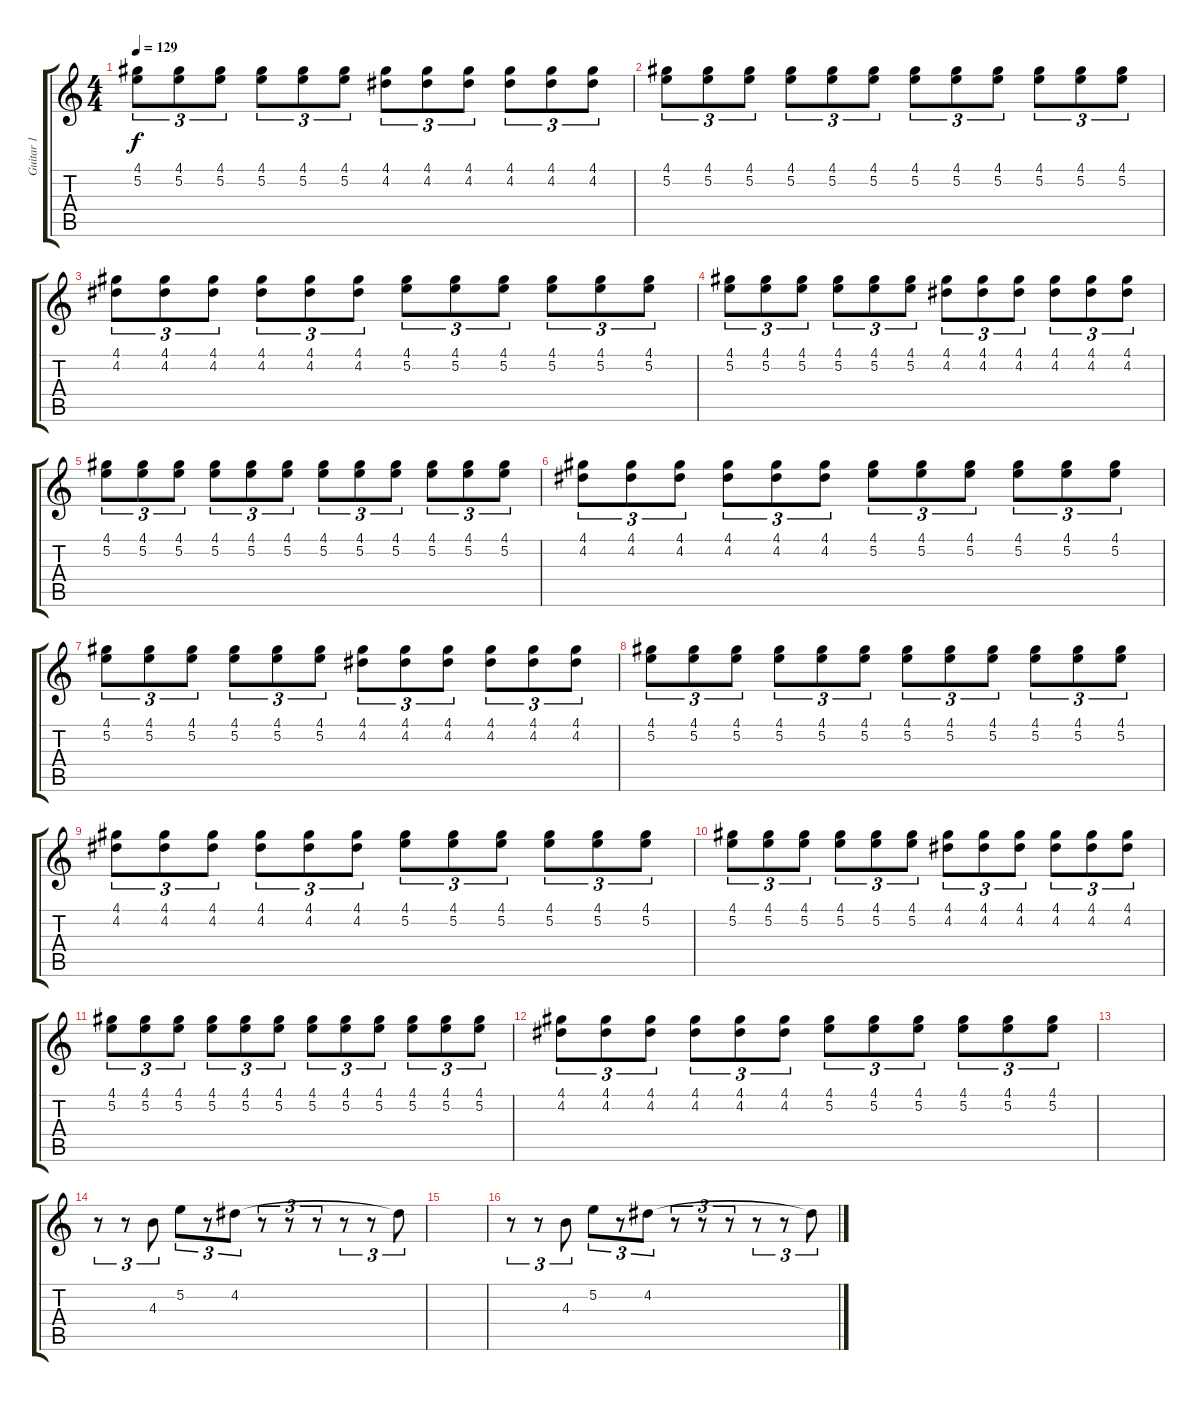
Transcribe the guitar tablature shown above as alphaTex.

\track ("Guitar 1" "Guitar 1") {instrument electricguitarclean}
\staff {score tabs}
\tuning (E4 B3 G3 D3 A2 E2) {hide}
\ts (4 4)
\tempo 129
\clef g2
\ks c
(4.1 5.2).8{tu (3 2) dy f} (4.1 5.2).8{tu (3 2)} (4.1 5.2).8{tu (3 2)} (4.1 5.2).8{tu (3 2)} (4.1 5.2).8{tu (3 2)} (4.1 5.2).8{tu (3 2)} (4.1 4.2).8{tu (3 2)} (4.1 4.2).8{tu (3 2)} (4.1 4.2).8{tu (3 2)} (4.1 4.2).8{tu (3 2)} (4.1 4.2).8{tu (3 2)} (4.1 4.2).8{tu (3 2)} |
(4.1 5.2).8{tu (3 2)} (4.1 5.2).8{tu (3 2)} (4.1 5.2).8{tu (3 2)} (4.1 5.2).8{tu (3 2)} (4.1 5.2).8{tu (3 2)} (4.1 5.2).8{tu (3 2)} (4.1 5.2).8{tu (3 2)} (4.1 5.2).8{tu (3 2)} (4.1 5.2).8{tu (3 2)} (4.1 5.2).8{tu (3 2)} (4.1 5.2).8{tu (3 2)} (4.1 5.2).8{tu (3 2)} |
(4.1 4.2).8{tu (3 2)} (4.1 4.2).8{tu (3 2)} (4.1 4.2).8{tu (3 2)} (4.1 4.2).8{tu (3 2)} (4.1 4.2).8{tu (3 2)} (4.1 4.2).8{tu (3 2)} (4.1 5.2).8{tu (3 2)} (4.1 5.2).8{tu (3 2)} (4.1 5.2).8{tu (3 2)} (4.1 5.2).8{tu (3 2)} (4.1 5.2).8{tu (3 2)} (4.1 5.2).8{tu (3 2)} |
(4.1 5.2).8{tu (3 2)} (4.1 5.2).8{tu (3 2)} (4.1 5.2).8{tu (3 2)} (4.1 5.2).8{tu (3 2)} (4.1 5.2).8{tu (3 2)} (4.1 5.2).8{tu (3 2)} (4.1 4.2).8{tu (3 2)} (4.1 4.2).8{tu (3 2)} (4.1 4.2).8{tu (3 2)} (4.1 4.2).8{tu (3 2)} (4.1 4.2).8{tu (3 2)} (4.1 4.2).8{tu (3 2)} |
(4.1 5.2).8{tu (3 2)} (4.1 5.2).8{tu (3 2)} (4.1 5.2).8{tu (3 2)} (4.1 5.2).8{tu (3 2)} (4.1 5.2).8{tu (3 2)} (4.1 5.2).8{tu (3 2)} (4.1 5.2).8{tu (3 2)} (4.1 5.2).8{tu (3 2)} (4.1 5.2).8{tu (3 2)} (4.1 5.2).8{tu (3 2)} (4.1 5.2).8{tu (3 2)} (4.1 5.2).8{tu (3 2)} |
(4.1 4.2).8{tu (3 2)} (4.1 4.2).8{tu (3 2)} (4.1 4.2).8{tu (3 2)} (4.1 4.2).8{tu (3 2)} (4.1 4.2).8{tu (3 2)} (4.1 4.2).8{tu (3 2)} (4.1 5.2).8{tu (3 2)} (4.1 5.2).8{tu (3 2)} (4.1 5.2).8{tu (3 2)} (4.1 5.2).8{tu (3 2)} (4.1 5.2).8{tu (3 2)} (4.1 5.2).8{tu (3 2)} |
(4.1 5.2).8{tu (3 2)} (4.1 5.2).8{tu (3 2)} (4.1 5.2).8{tu (3 2)} (4.1 5.2).8{tu (3 2)} (4.1 5.2).8{tu (3 2)} (4.1 5.2).8{tu (3 2)} (4.1 4.2).8{tu (3 2)} (4.1 4.2).8{tu (3 2)} (4.1 4.2).8{tu (3 2)} (4.1 4.2).8{tu (3 2)} (4.1 4.2).8{tu (3 2)} (4.1 4.2).8{tu (3 2)} |
(4.1 5.2).8{tu (3 2)} (4.1 5.2).8{tu (3 2)} (4.1 5.2).8{tu (3 2)} (4.1 5.2).8{tu (3 2)} (4.1 5.2).8{tu (3 2)} (4.1 5.2).8{tu (3 2)} (4.1 5.2).8{tu (3 2)} (4.1 5.2).8{tu (3 2)} (4.1 5.2).8{tu (3 2)} (4.1 5.2).8{tu (3 2)} (4.1 5.2).8{tu (3 2)} (4.1 5.2).8{tu (3 2)} |
(4.1 4.2).8{tu (3 2)} (4.1 4.2).8{tu (3 2)} (4.1 4.2).8{tu (3 2)} (4.1 4.2).8{tu (3 2)} (4.1 4.2).8{tu (3 2)} (4.1 4.2).8{tu (3 2)} (4.1 5.2).8{tu (3 2)} (4.1 5.2).8{tu (3 2)} (4.1 5.2).8{tu (3 2)} (4.1 5.2).8{tu (3 2)} (4.1 5.2).8{tu (3 2)} (4.1 5.2).8{tu (3 2)} |
(4.1 5.2).8{tu (3 2)} (4.1 5.2).8{tu (3 2)} (4.1 5.2).8{tu (3 2)} (4.1 5.2).8{tu (3 2)} (4.1 5.2).8{tu (3 2)} (4.1 5.2).8{tu (3 2)} (4.1 4.2).8{tu (3 2)} (4.1 4.2).8{tu (3 2)} (4.1 4.2).8{tu (3 2)} (4.1 4.2).8{tu (3 2)} (4.1 4.2).8{tu (3 2)} (4.1 4.2).8{tu (3 2)} |
(4.1 5.2).8{tu (3 2)} (4.1 5.2).8{tu (3 2)} (4.1 5.2).8{tu (3 2)} (4.1 5.2).8{tu (3 2)} (4.1 5.2).8{tu (3 2)} (4.1 5.2).8{tu (3 2)} (4.1 5.2).8{tu (3 2)} (4.1 5.2).8{tu (3 2)} (4.1 5.2).8{tu (3 2)} (4.1 5.2).8{tu (3 2)} (4.1 5.2).8{tu (3 2)} (4.1 5.2).8{tu (3 2)} |
(4.1 4.2).8{tu (3 2)} (4.1 4.2).8{tu (3 2)} (4.1 4.2).8{tu (3 2)} (4.1 4.2).8{tu (3 2)} (4.1 4.2).8{tu (3 2)} (4.1 4.2).8{tu (3 2)} (4.1 5.2).8{tu (3 2)} (4.1 5.2).8{tu (3 2)} (4.1 5.2).8{tu (3 2)} (4.1 5.2).8{tu (3 2)} (4.1 5.2).8{tu (3 2)} (4.1 5.2).8{tu (3 2)} |
|
r.8{tu (3 2)} r.8{tu (3 2)} 4.3.8{tu (3 2)} 5.2.8{tu (3 2)} r.8{tu (3 2)} 4.2.8{tu (3 2)} r.8{tu (3 2)} r.8{tu (3 2)} r.8{tu (3 2)} r.8{tu (3 2)} r.8{tu (3 2)} 4.2{t}.8{tu (3 2)} |
|
r.8{tu (3 2)} r.8{tu (3 2)} 4.3.8{tu (3 2)} 5.2.8{tu (3 2)} r.8{tu (3 2)} 4.2.8{tu (3 2)} r.8{tu (3 2)} r.8{tu (3 2)} r.8{tu (3 2)} r.8{tu (3 2)} r.8{tu (3 2)} 4.2{t}.8{tu (3 2)}
